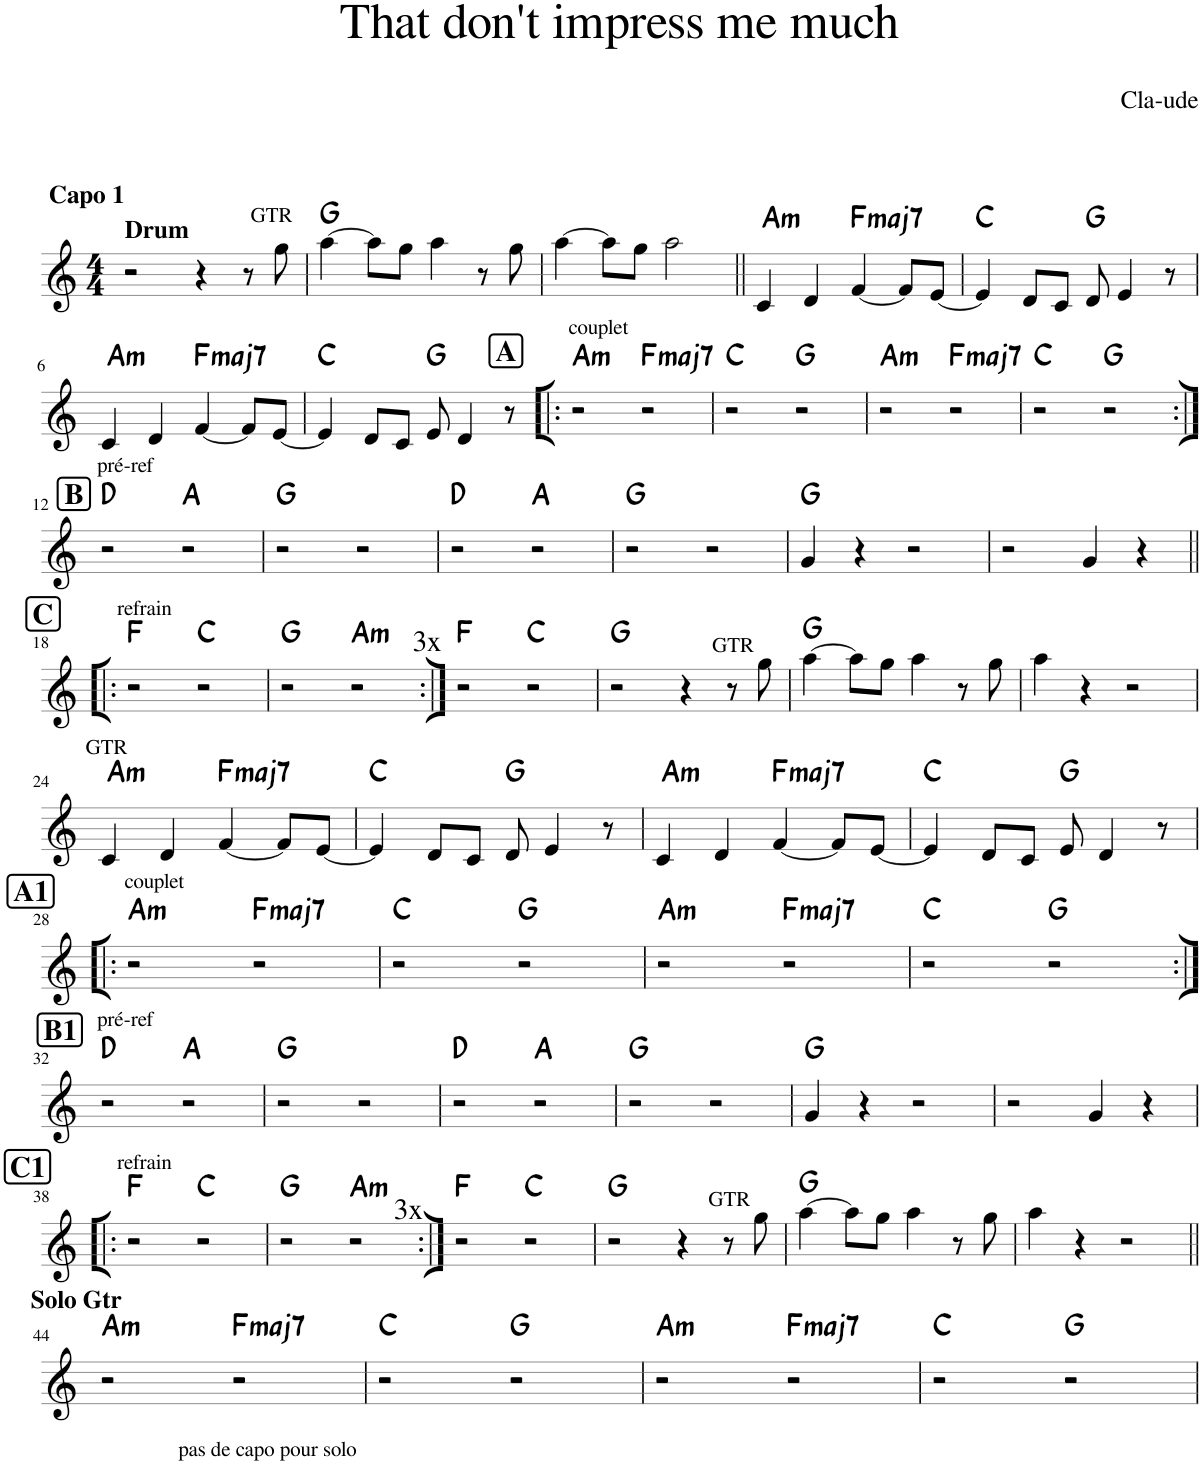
**kern	**harte
*part1	*part1
*staff1	*
*I"Piano	*
*I'Pno.	*
*stria5	*
*clefG2	*
*k[]	*
*M4/4	*
=1	=1
!LO:TX:a:B:t=Drum	!
!LO:TX:a:B:t=Capo 1	!
2r	.
4r	.
8r	.
!LO:TX:a:t=GTR	!
8gg\	.
=2	=2
[4aa\	G:maj
8aa\L]	.
8gg\J	.
4aa\	.
8r	.
8gg\	.
=3	=3
[4aa\	.
8aa\L]	.
8gg\J	.
2aa\	.
=4||	=4||
!	!LO:H:kt=m
4c/	A:min
4d/	.
!	!LO:H:kt=maj7
[4f/	F:maj7
8f/L]	.
[8e/J	.
=5	=5
4e/]	C:maj
8d/L	.
8c/J	.
8d/	G:maj
4e/	.
8r	.
!!LO:LB:g=z
=6	=6
!	!LO:H:kt=m
4c/	A:min
4d/	.
!	!LO:H:kt=maj7
[4f/	F:maj7
8f/L]	.
[8e/J	.
=7	=7
4e/]	C:maj
8d/L	.
8c/J	.
8e/	G:maj
4d/	.
8r	.
!!LO:REH:place=s1:a:B:cj:fs=14:t=A
=8!|:	=8!|:
!LO:TX:a:t=couplet	!LO:H:kt=m
2r	A:min
!	!LO:H:kt=maj7
2r	F:maj7
=9	=9
2r	C:maj
2r	G:maj
=10	=10
!	!LO:H:kt=m
2r	A:min
!	!LO:H:kt=maj7
2r	F:maj7
=11	=11
2r	C:maj
2r	G:maj
!!LO:LB:g=z
!!LO:REH:place=s1:a:B:cj:fs=14:t=B
=12:|!	=12:|!
!LO:TX:a:t=pré-ref	!
2r	D:maj
2r	A:maj
=13	=13
2r	G:maj
2r	.
=14	=14
2r	D:maj
2r	A:maj
=15	=15
2r	G:maj
2r	.
=16	=16
4g/	G:maj
4r	.
2r	.
=17	=17
2r	.
4g/	.
4r	.
!!LO:LB:g=z
!!LO:REH:place=s1:a:B:cj:fs=14:t=C
=18!|:	=18!|:
!LO:TX:a:t=refrain	!
2r	F:maj
2r	C:maj
=19	=19
2r	G:maj
!LO:TX:a:t=3x	!LO:H:kt=m
2r	A:min
=20:|!	=20:|!
2r	F:maj
2r	C:maj
=21	=21
2r	G:maj
4r	.
8r	.
!LO:TX:a:t=GTR	!
8gg\	.
=22	=22
[4aa\	G:maj
8aa\L]	.
8gg\J	.
4aa\	.
8r	.
8gg\	.
=23	=23
4aa\	.
4r	.
2r	.
!!LO:LB:g=z
=24	=24
!LO:TX:a:t=GTR	!LO:H:kt=m
4c/	A:min
4d/	.
!	!LO:H:kt=maj7
[4f/	F:maj7
8f/L]	.
[8e/J	.
=25	=25
4e/]	C:maj
8d/L	.
8c/J	.
8d/	G:maj
4e/	.
8r	.
=26	=26
!	!LO:H:kt=m
4c/	A:min
4d/	.
!	!LO:H:kt=maj7
[4f/	F:maj7
8f/L]	.
[8e/J	.
=27	=27
4e/]	C:maj
8d/L	.
8c/J	.
8e/	G:maj
4d/	.
8r	.
!!LO:LB:g=z
!!LO:REH:place=s1:a:B:cj:fs=14:t=A1
=28!|:	=28!|:
!LO:TX:a:t=couplet	!LO:H:kt=m
2r	A:min
!	!LO:H:kt=maj7
2r	F:maj7
=29	=29
2r	C:maj
2r	G:maj
=30	=30
!	!LO:H:kt=m
2r	A:min
!	!LO:H:kt=maj7
2r	F:maj7
=31	=31
2r	C:maj
2r	G:maj
!!LO:LB:g=z
!!LO:REH:place=s1:a:B:cj:fs=14:t=B1
=32:|!	=32:|!
!LO:TX:a:t=pré-ref	!
2r	D:maj
2r	A:maj
=33	=33
2r	G:maj
2r	.
=34	=34
2r	D:maj
2r	A:maj
=35	=35
2r	G:maj
2r	.
=36	=36
4g/	G:maj
4r	.
2r	.
=37	=37
2r	.
4g/	.
4r	.
!!LO:LB:g=z
!!LO:REH:place=s1:a:B:cj:fs=14:t=C1
=38!|:	=38!|:
!LO:TX:a:t=refrain	!
2r	F:maj
2r	C:maj
=39	=39
2r	G:maj
!LO:TX:a:t=3x	!LO:H:kt=m
2r	A:min
=40:|!	=40:|!
2r	F:maj
2r	C:maj
=41	=41
2r	G:maj
4r	.
8r	.
!LO:TX:a:t=GTR	!
8gg\	.
=42	=42
[4aa\	G:maj
8aa\L]	.
8gg\J	.
4aa\	.
8r	.
8gg\	.
=43	=43
4aa\	.
4r	.
2r	.
!!LO:LB:g=z
=44||	=44||
!LO:TX:a:B:t=Solo Gtr	!
!LO:TX:b:t=pas de capo pour solo	!LO:H:kt=m
2r	A:min
!	!LO:H:kt=maj7
2r	F:maj7
=45	=45
2r	C:maj
2r	G:maj
=46	=46
!	!LO:H:kt=m
2r	A:min
!	!LO:H:kt=maj7
2r	F:maj7
=47	=47
2r	C:maj
2r	G:maj
=	=
*-	*-
